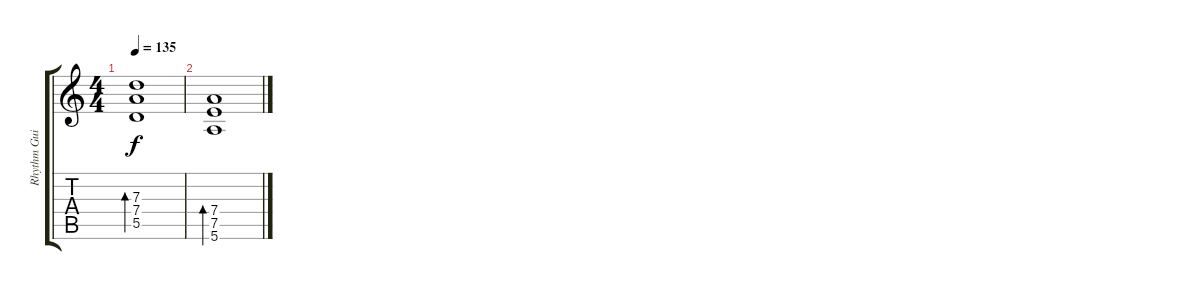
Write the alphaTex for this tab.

\track ("Rhythm Guitar 2" "Rhythm Gui") {instrument electricguitarclean}
\staff {score tabs}
\tuning (E4 B3 G3 D3 A2 E2) {hide}
\ts (4 4)
\tempo 135
\clef g2
\ks c
(7.3 7.4 5.5).1{bd 120 dy f} |
(7.4 7.5 5.6).1{bd 120}
